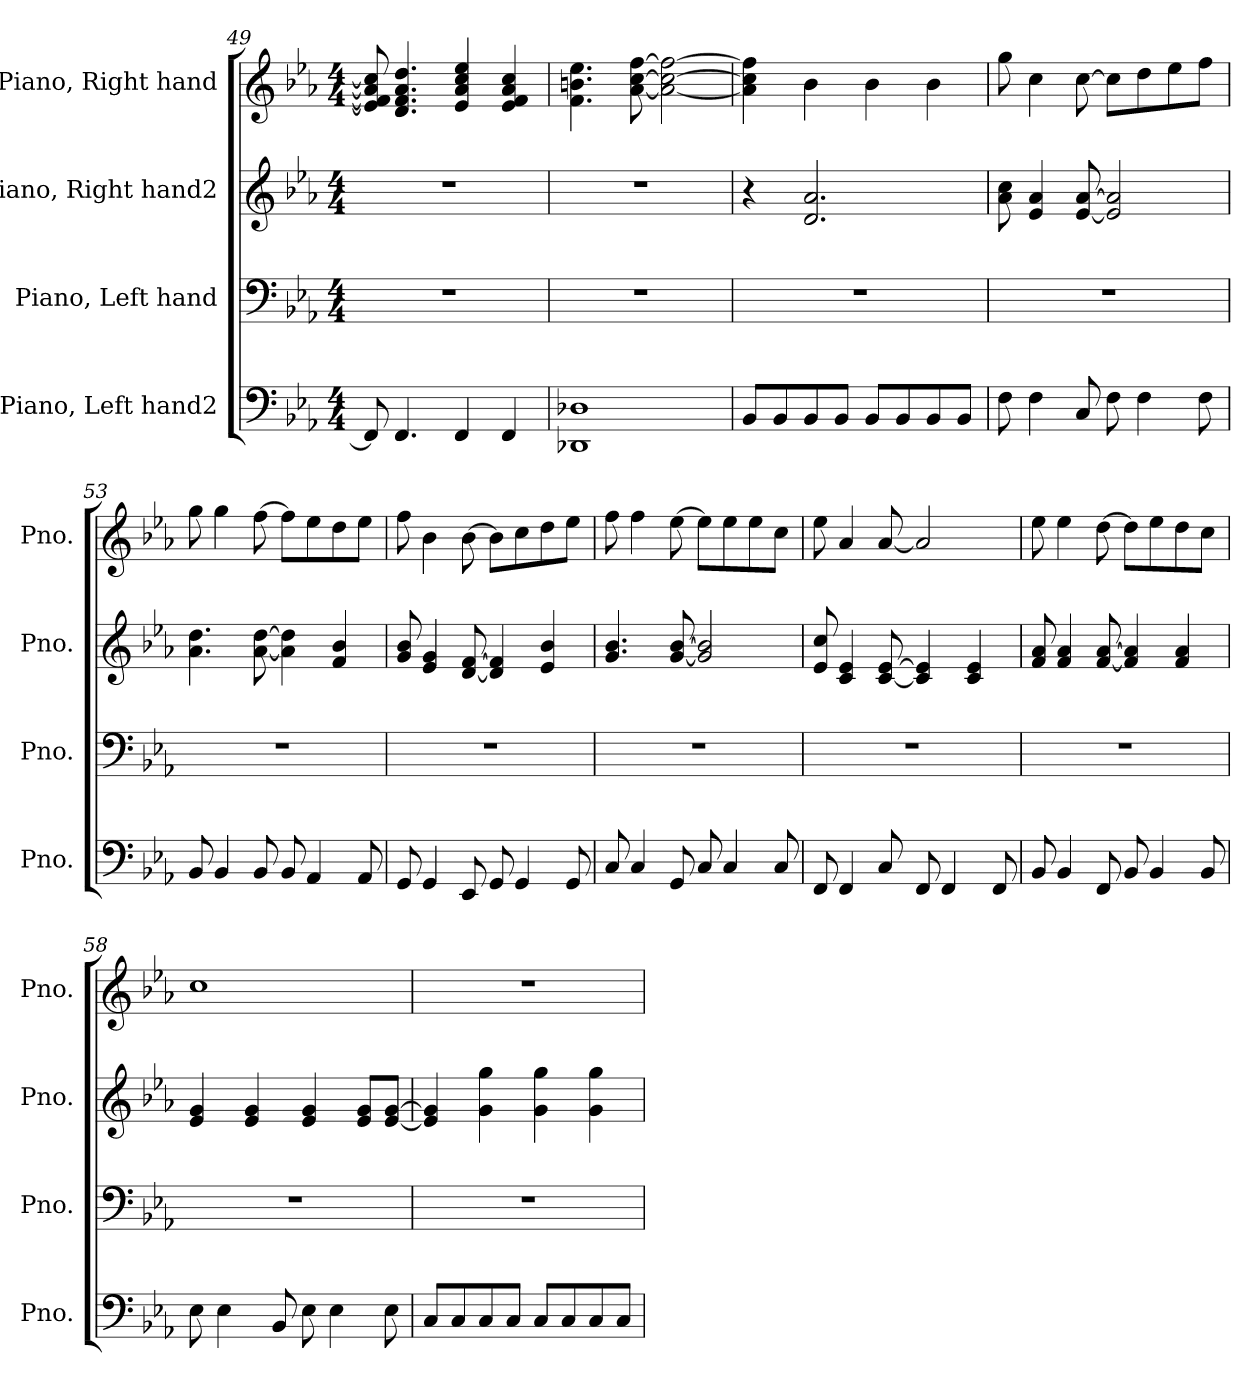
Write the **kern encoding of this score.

**kern	**kern	**kern	**kern
*part4	*part3	*part2	*part1
*staff4	*staff3	*staff2	*staff1
*I"Piano, Left hand2	*I"Piano, Left hand	*I"Piano, Right hand2	*I"Piano, Right hand
*I'Pno.	*I'Pno.	*I'Pno.	*I'Pno.
*clefF4	*clefF4	*clefG2	*clefG2
*k[b-e-a-]	*k[b-e-a-]	*k[b-e-a-]	*k[b-e-a-]
*M4/4	*M4/4	*M4/4	*M4/4
=49	=49	=49	=49
8FF/]	1r	1r	8e-/] 8f/] 8a-/] 8cc/]
4.FF/	.	.	4.d/ 4.f/ 4.a-/ 4.dd/
4FF/	.	.	4e-/ 4a-/ 4cc/ 4ee-/
4FF/	.	.	4e-/ 4f/ 4a-/ 4cc/
=50	=50	=50	=50
1DD-X 1D-X	1r	1r	4.f\ 4.bn\ 4.ee-\
.	.	.	[8a-\ [8cc\ [8ff\
.	.	.	2a-\_ 2cc\_ 2ff\_
=51	=51	=51	=51
8BB-/L	1r	4r	4a-\] 4cc\] 4ff\]
8BB-/	.	.	.
8BB-/	.	2.d/ 2.a-/	4b-\
8BB-/J	.	.	.
8BB-/L	.	.	4b-\
8BB-/	.	.	.
8BB-/	.	.	4b-\
8BB-/J	.	.	.
=52	=52	=52	=52
8F\	1r	8a-\ 8cc\	8gg\
4F\	.	4e-/ 4a-/	4cc\
8C/	.	[8e-/ [8a-/	[8cc\
8F\	.	2e-/] 2a-/]	8cc\L]
4F\	.	.	8dd\
.	.	.	8ee-\
8F\	.	.	8ff\J
!!LO:LB:g=z
=53	=53	=53	=53
8BB-/	1r	4.a-\ 4.dd\	8gg\
4BB-/	.	.	4gg\
8BB-/	.	[8a-\ [8dd\	[8ff\
8BB-/	.	4a-\] 4dd\]	8ff\L]
4AA-/	.	.	8ee-\
.	.	4f/ 4b-/	8dd\
8AA-/	.	.	8ee-\J
=54	=54	=54	=54
8GG/	1r	8g/ 8b-/	8ff\
4GG/	.	4e-/ 4g/	4b-\
8EE-/	.	[8d/ [8f/	[8b-\
8GG/	.	4d/] 4f/]	8b-\L]
4GG/	.	.	8cc\
.	.	4e-/ 4b-/	8dd\
8GG/	.	.	8ee-\J
=55	=55	=55	=55
8C/	1r	4.g/ 4.b-/	8ff\
4C/	.	.	4ff\
8GG/	.	[8g/ [8b-/	[8ee-\
8C/	.	2g/] 2b-/]	8ee-\L]
4C/	.	.	8ee-\
.	.	.	8ee-\
8C/	.	.	8cc\J
=56	=56	=56	=56
8FF/	1r	8e-/ 8cc/	8ee-\
4FF/	.	4c/ 4e-/	4a-/
8C/	.	[8c/ [8e-/	[8a-/
8FF/	.	4c/] 4e-/]	2a-/]
4FF/	.	.	.
.	.	4c/ 4e-/	.
8FF/	.	.	.
!!LO:PB:g=z
=57	=57	=57	=57
8BB-/	1r	8f/ 8a-/	8ee-\
4BB-/	.	4f/ 4a-/	4ee-\
8FF/	.	[8f/ [8a-/	[8dd\
8BB-/	.	4f/] 4a-/]	8dd\L]
4BB-/	.	.	8ee-\
.	.	4f/ 4a-/	8dd\
8BB-/	.	.	8cc\J
=58	=58	=58	=58
8E-\	1r	4e-/ 4g/	1cc
4E-\	.	.	.
.	.	4e-/ 4g/	.
8BB-/	.	.	.
8E-\	.	4e-/ 4g/	.
4E-\	.	.	.
.	.	8e-/ 8g/L	.
8E-\	.	[8e-/ [8g/J	.
=59	=59	=59	=59
8C/L	1r	4e-/] 4g/]	1r
8C/	.	.	.
8C/	.	4g\ 4gg\	.
8C/J	.	.	.
8C/L	.	4g\ 4gg\	.
8C/	.	.	.
8C/	.	4g\ 4gg\	.
8C/J	.	.	.
=	=	=	=
*-	*-	*-	*-
